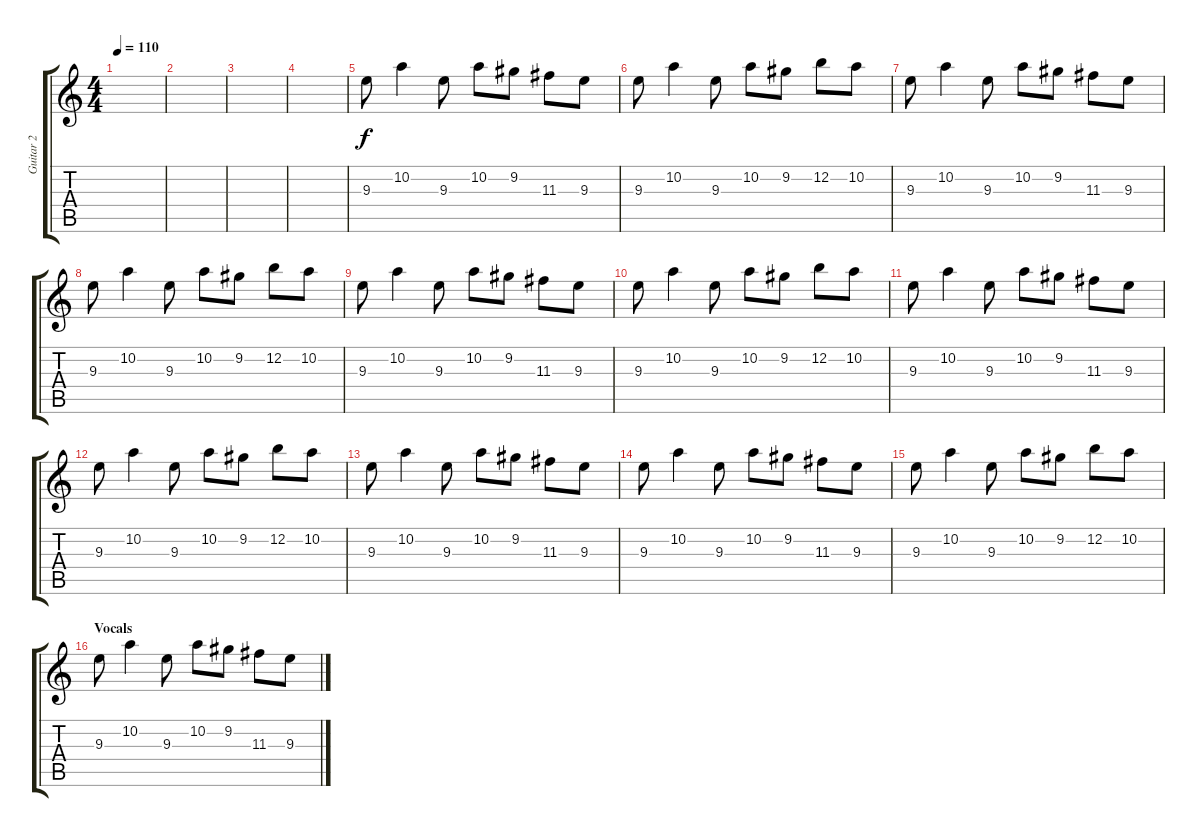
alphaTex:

\track ("Guitar 2" "Guitar 2") {instrument overdrivenguitar}
\staff {score tabs}
\tuning (E4 B3 G3 D3 A2 E2) {hide}
\ts (4 4)
\tempo 110
\clef g2
\ks c
|
|
|
|
9.3.8 10.2.4 9.3.8 10.2.8 9.2.8 11.3.8 9.3.8 |
9.3.8 10.2.4 9.3.8 10.2.8 9.2.8 12.2.8 10.2.8 |
9.3.8 10.2.4 9.3.8 10.2.8 9.2.8 11.3.8 9.3.8 |
9.3.8 10.2.4 9.3.8 10.2.8 9.2.8 12.2.8 10.2.8 |
9.3.8 10.2.4 9.3.8 10.2.8 9.2.8 11.3.8 9.3.8 |
9.3.8 10.2.4 9.3.8 10.2.8 9.2.8 12.2.8 10.2.8 |
9.3.8 10.2.4 9.3.8 10.2.8 9.2.8 11.3.8 9.3.8 |
9.3.8 10.2.4 9.3.8 10.2.8 9.2.8 12.2.8 10.2.8 |
9.3.8 10.2.4 9.3.8 10.2.8 9.2.8 11.3.8 9.3.8 |
9.3.8 10.2.4 9.3.8 10.2.8 9.2.8 11.3.8 9.3.8 |
9.3.8 10.2.4 9.3.8 10.2.8 9.2.8 12.2.8 10.2.8 |
\section ("" "Vocals")
9.3.8 10.2.4 9.3.8 10.2.8 9.2.8 11.3.8 9.3.8
